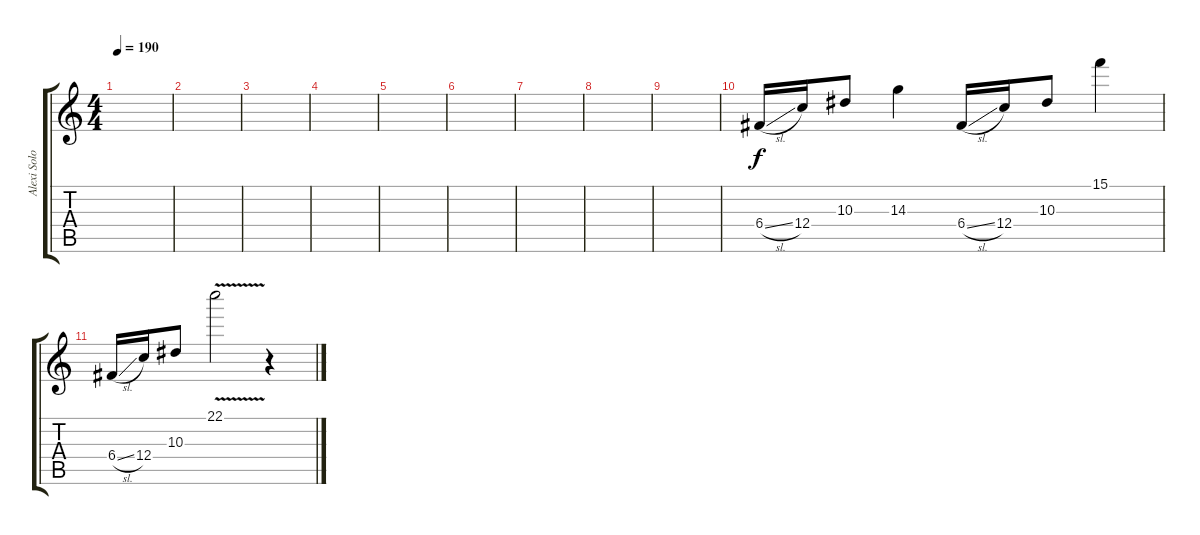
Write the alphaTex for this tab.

\track ("Alexi Solo" "Alexi Solo") {instrument overdrivenguitar}
\staff {score tabs}
\tuning (D4 A3 F3 C3 G2 C2) {hide}
\ts (4 4)
\tempo 190
\clef g2
\ks c
|
|
|
|
|
|
|
|
|
6.4{sl}.16 12.4.16 10.3.8 14.3.4 6.4{sl}.16 12.4.16 10.3.8 15.1.4 |
6.4{sl}.16 12.4.16 10.3.8 22.1{v}.2 r.4
